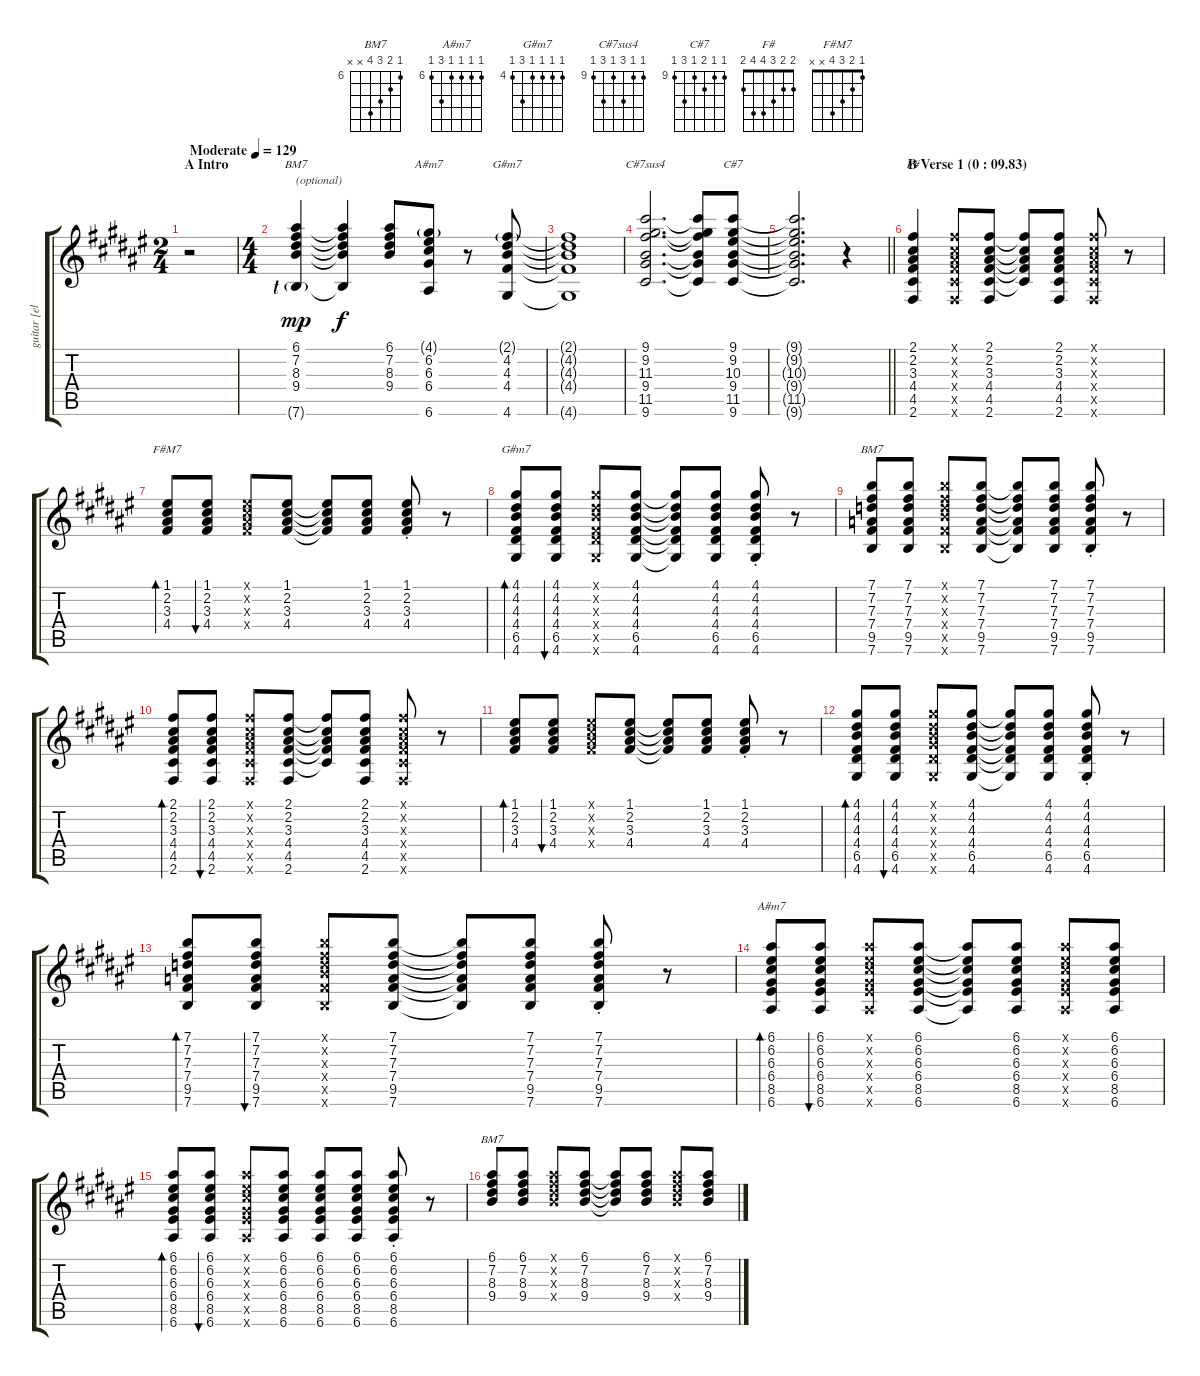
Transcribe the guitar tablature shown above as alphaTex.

\track ("guitar [electric]" "guitar [el") {instrument acousticguitarsteel}
\staff {score tabs}
\tuning (E4 B3 G3 D3 A2 E2) {hide}
\chord ("BM7" 6 7 8 9 x 7) {firstfret 6}
\chord ("A#m7" 4 6 6 6 x 6) {firstfret 4}
\chord ("G#m7" 2 4 4 4 x 4) {firstfret 2}
\chord ("C#7sus4" 9 9 11 9 11 9) {firstfret 9}
\chord ("C#7" 9 9 10 9 11 9) {firstfret 9}
\chord ("F#" 2 2 3 4 4 2)
\chord ("F#M7" 1 2 3 4 x x)
\chord ("G#m7" 4 4 4 4 6 4) {firstfret 4}
\chord ("Bm7" 7 7 7 7 9 7) {firstfret 7}
\chord ("A#m7" 6 6 6 6 8 6) {firstfret 6}
\chord ("BM7" 6 7 8 9 x x) {firstfret 6}
\ts (2 4)
\section ("" "A Intro")
\tempo (129 "Moderate")
\clef g2
\ks f#
r.2{dy mp instrument acousticguitarsteel} |
\ts (4 4)
(6.1 7.2 8.3 9.4 7.6{g lf 1}).4{ch "BM7" txt "(optional)" beam Up} (6.1{t} 7.2{t} 8.3{t} 9.4{t} 7.6{t}).4{dy f beam Up} (6.1 7.2 8.3 9.4).8 (4.1{g} 6.2 6.3 6.4 6.6).8{ch "A#m7"} r.8 (2.1{g} 4.2 4.3 4.4 4.6).8{ch "G#m7"} |
(2.1{t} 4.2{t} 4.3{t} 4.4{t} 4.6{t}).1 |
(9.1 9.2 11.3 9.4 11.5 9.6).2{d ch "C#7sus4" beam Up} (9.1{t} 9.2{t} 11.3{t} 9.4{t} 11.5{t} 9.6{t}).8{beam Up} (9.1 9.2 10.3 9.4 11.5 9.6).8{ch "C#7" beam Up} |
\barLineRight lightlight
(9.1{t} 9.2{t} 10.3{t} 9.4{t} 11.5{t} 9.6{t}).2{d beam Up} r.4 |
\section ("" "B Verse 1 (0 : 09.83)")
(2.1 2.2 3.3 4.4 4.5 2.6).4{ch "F#"} (2.1{x} 2.2{x} 3.3{x} 4.4{x} 4.5{x} 2.6{x}).8 (2.1 2.2 3.3 4.4 4.5 2.6).8 (2.1{t} 2.2{t} 3.3{t} 4.4{t} 4.5{t}).8 (2.1 2.2 3.3 4.4 4.5 2.6).8 (2.1{x} 2.2{x} 3.3{x} 4.4{x} 4.5{x} 2.6{x}).8 r.8 |
(1.1 2.2 3.3 4.4).8{bd 30 ch "F#M7" beam Up} (1.1 2.2 3.3 4.4).8{bu 30 beam Up} (1.1{x} 2.2{x} 3.3{x} 4.4{x}).8{beam Up} (1.1 2.2 3.3 4.4).8{beam Up} (1.1{t} 2.2{t} 3.3{t} 4.4{t}).8{beam Up} (1.1 2.2 3.3 4.4).8{beam Up} (1.1{st} 2.2{st} 3.3{st} 4.4{st}).8{beam Up} r.8 |
(4.1 4.2 4.3 4.4 6.5 4.6).8{bd 30 ch "G#m7"} (4.1 4.2 4.3 4.4 6.5 4.6).8{bu 30} (4.1{x} 4.2{x} 4.3{x} 4.4{x} 6.5{x} 4.6{x}).8 (4.1 4.2 4.3 4.4 6.5 4.6).8 (4.1{t} 4.2{t} 4.3{t} 4.4{t} 6.5{t} 4.6{t}).8 (4.1 4.2 4.3 4.4 6.5 4.6).8 (4.1{st} 4.2{st} 4.3{st} 4.4{st} 6.5{st} 4.6{st}).8 r.8 |
(7.1 7.2 7.3 7.4 9.5 7.6).8{ch "Bm7" beam Up} (7.1 7.2 7.3 7.4 9.5 7.6).8{beam Up} (7.1{x} 7.2{x} 7.3{x} 9.4{x} 9.5{x} 7.6{x}).8{beam Up} (7.1 7.2 7.3 7.4 9.5 7.6).8{beam Up} (7.1{t} 7.2{t} 7.3{t} 7.4{t} 9.5{t} 7.6{t}).8{beam Up} (7.1 7.2 7.3 7.4 9.5 7.6).8{beam Up} (7.1{st} 7.2{st} 7.3{st} 7.4{st} 9.5{st} 7.6{st}).8{beam Up} r.8 |
(2.1 2.2 3.3 4.4 4.5 2.6).8{bd 30} (2.1 2.2 3.3 4.4 4.5 2.6).8{bu 30} (2.1{x} 2.2{x} 3.3{x} 4.4{x} 4.5{x} 2.6{x}).8 (2.1 2.2 3.3 4.4 4.5 2.6).8 (2.1{t} 2.2{t} 3.3{t} 4.4{t} 4.5{t}).8 (2.1 2.2 3.3 4.4 4.5 2.6).8 (2.1{x} 2.2{x} 3.3{x} 4.4{x} 4.5{x} 2.6{x}).8 r.8 |
(1.1 2.2 3.3 4.4).8{bd 30 beam Up} (1.1 2.2 3.3 4.4).8{bu 30 beam Up} (1.1{x} 2.2{x} 3.3{x} 4.4{x}).8{beam Up} (1.1 2.2 3.3 4.4).8{beam Up} (1.1{t} 2.2{t} 3.3{t} 4.4{t}).8{beam Up} (1.1 2.2 3.3 4.4).8{beam Up} (1.1{st} 2.2{st} 3.3{st} 4.4{st}).8{beam Up} r.8 |
(4.1 4.2 4.3 4.4 6.5 4.6).8{bd 30} (4.1 4.2 4.3 4.4 6.5 4.6).8{bu 30} (4.1{x} 4.2{x} 4.3{x} 6.4{x} 6.5{x} 4.6{x}).8 (4.1 4.2 4.3 4.4 6.5 4.6).8 (4.1{t} 4.2{t} 4.3{t} 4.4{t} 6.5{t} 4.6{t}).8 (4.1 4.2 4.3 4.4 6.5 4.6).8 (4.1{st} 4.2{st} 4.3{st} 4.4{st} 6.5{st} 4.6{st}).8 r.8 |
(7.1 7.2 7.3 7.4 9.5 7.6).8{bd 30 beam Up} (7.1 7.2 7.3 7.4 9.5 7.6).8{bu 30 beam Up} (7.1{x} 7.2{x} 7.3{x} 9.4{x} 9.5{x} 7.6{x}).8{beam Up} (7.1 7.2 7.3 7.4 9.5 7.6).8{beam Up} (7.1{t} 7.2{t} 7.3{t} 7.4{t} 9.5{t} 7.6{t}).8{beam Up} (7.1 7.2 7.3 7.4 9.5 7.6).8{beam Up} (7.1{st} 7.2{st} 7.3{st} 7.4{st} 9.5{st} 7.6{st}).8{beam Up} r.8 |
(6.1 6.2 6.3 6.4 8.5 6.6).8{bd 30 ch "A#m7"} (6.1 6.2 6.3 6.4 8.5 6.6).8{bu 30} (6.1{x} 6.2{x} 6.3{x} 6.4{x} 8.5{x} 6.6{x}).8 (6.1 6.2 6.3 6.4 8.5 6.6).8 (6.1{t} 6.2{t} 6.3{t} 6.4{t} 8.5{t} 6.6{t}).8 (6.1 6.2 6.3 6.4 8.5 6.6).8 (6.1{x} 6.2{x} 6.3{x} 6.4{x} 8.5{x} 6.6{x}).8 (6.1 6.2 6.3 6.4 8.5 6.6).8 |
(6.1 6.2 6.3 6.4 8.5 6.6).8{bd 30} (6.1 6.2 6.3 6.4 8.5 6.6).8{bu 30} (6.1{x} 6.2{x} 6.3{x} 6.4{x} 8.5{x} 6.6{x}).8 (6.1 6.2 6.3 6.4 8.5 6.6).8 (6.1 6.2 6.3 6.4 8.5 6.6).8 (6.1 6.2 6.3 6.4 8.5 6.6).8 (6.1{st} 6.2{st} 6.3{st} 6.4{st} 8.5{st} 6.6{st}).8 r.8 |
(6.1 7.2 8.3 9.4).8{ch "BM7" beam Up} (6.1 7.2 8.3 9.4).8{beam Up} (6.1{x} 7.2{x} 8.3{x} 9.4{x}).8{beam Up} (6.1 7.2 8.3 9.4).8{beam Up} (6.1{t} 7.2{t} 8.3{t} 9.4{t}).8{beam Up} (6.1 7.2 8.3 9.4).8{beam Up} (6.1{x} 7.2{x} 8.3{x} 9.4{x}).8{beam Up} (6.1 7.2 8.3 9.4).8{beam Up}
